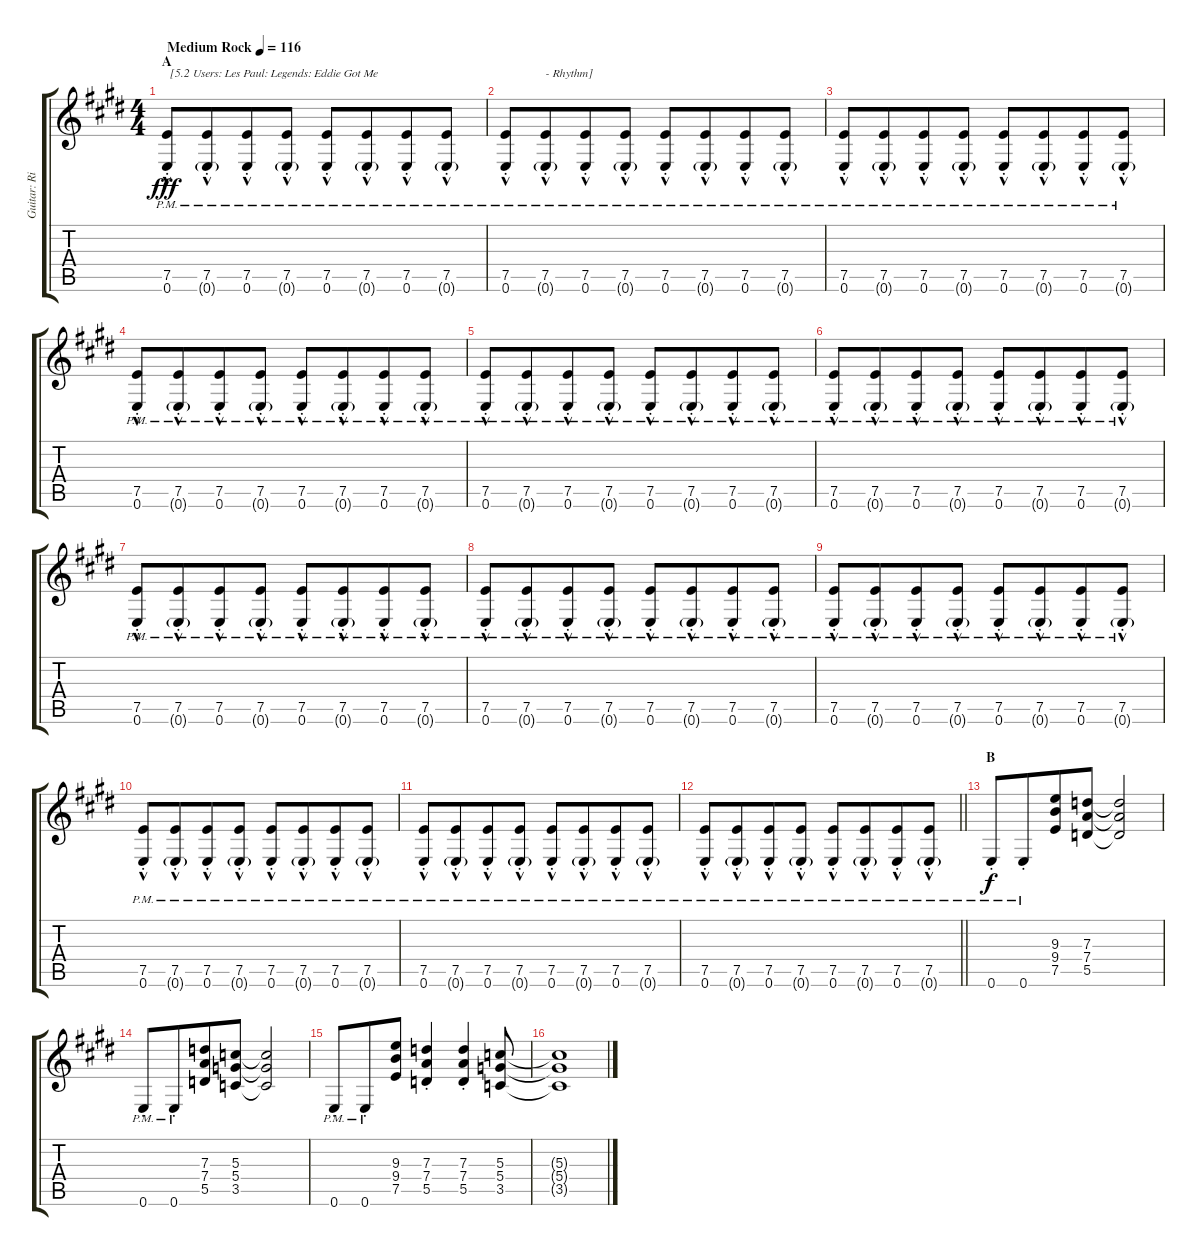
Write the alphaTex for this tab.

\track ("Guitar: Rik" "Guitar: Ri") {instrument distortionguitar}
\staff {score tabs}
\tuning (E4 B3 G3 D3 A2 E2) {hide}
\ts (4 4)
\section ("" "A")
\tempo (116 "Medium Rock")
\clef g2
\ks e
(7.5{hac pm st} 0.6{pm st}).8{txt " [5.2 Users: Les Paul: Legends: Eddie Got Me" dy fff instrument distortionguitar} (7.5{hac pm st} 0.6{g pm st}).8{beam merge} (7.5{hac pm st} 0.6{pm st}).8 (7.5{hac pm st} 0.6{g pm st}).8 (7.5{hac pm st} 0.6{pm st}).8 (7.5{hac pm st} 0.6{g pm st}).8{beam merge} (7.5{hac pm st} 0.6{pm st}).8 (7.5{hac pm st} 0.6{g pm st}).8 |
(7.5{hac pm st} 0.6{pm st}).8 (7.5{hac pm st} 0.6{g pm st}).8{txt "- Rhythm]" beam merge} (7.5{hac pm st} 0.6{pm st}).8 (7.5{hac pm st} 0.6{g pm st}).8 (7.5{hac pm st} 0.6{pm st}).8 (7.5{hac pm st} 0.6{g pm st}).8{beam merge} (7.5{hac pm st} 0.6{pm st}).8 (7.5{hac pm st} 0.6{g pm st}).8 |
(7.5{hac pm st} 0.6{pm st}).8 (7.5{hac pm st} 0.6{g pm st}).8{beam merge} (7.5{hac pm st} 0.6{pm st}).8 (7.5{hac pm st} 0.6{g pm st}).8 (7.5{hac pm st} 0.6{pm st}).8 (7.5{hac pm st} 0.6{g pm st}).8{beam merge} (7.5{hac pm st} 0.6{pm st}).8 (7.5{hac pm st} 0.6{g pm st}).8 |
(7.5{hac pm st} 0.6{pm st}).8 (7.5{hac pm st} 0.6{g pm st}).8{beam merge} (7.5{hac pm st} 0.6{pm st}).8 (7.5{hac pm st} 0.6{g pm st}).8 (7.5{hac pm st} 0.6{pm st}).8 (7.5{hac pm st} 0.6{g pm st}).8{beam merge} (7.5{hac pm st} 0.6{pm st}).8 (7.5{hac pm st} 0.6{g pm st}).8 |
(7.5{hac pm st} 0.6{pm st}).8 (7.5{hac pm st} 0.6{g pm st}).8{beam merge} (7.5{hac pm st} 0.6{pm st}).8 (7.5{hac pm st} 0.6{g pm st}).8 (7.5{hac pm st} 0.6{pm st}).8 (7.5{hac pm st} 0.6{g pm st}).8{beam merge} (7.5{hac pm st} 0.6{pm st}).8 (7.5{hac pm st} 0.6{g pm st}).8 |
(7.5{hac pm st} 0.6{pm st}).8 (7.5{hac pm st} 0.6{g pm st}).8{beam merge} (7.5{hac pm st} 0.6{pm st}).8 (7.5{hac pm st} 0.6{g pm st}).8 (7.5{hac pm st} 0.6{pm st}).8 (7.5{hac pm st} 0.6{g pm st}).8{beam merge} (7.5{hac pm st} 0.6{pm st}).8 (7.5{hac pm st} 0.6{g pm st}).8 |
(7.5{hac pm st} 0.6{pm st}).8 (7.5{hac pm st} 0.6{g pm st}).8{beam merge} (7.5{hac pm st} 0.6{pm st}).8 (7.5{hac pm st} 0.6{g pm st}).8 (7.5{hac pm st} 0.6{pm st}).8 (7.5{hac pm st} 0.6{g pm st}).8{beam merge} (7.5{hac pm st} 0.6{pm st}).8 (7.5{hac pm st} 0.6{g pm st}).8 |
(7.5{hac pm st} 0.6{pm st}).8 (7.5{hac pm st} 0.6{g pm st}).8{beam merge} (7.5{hac pm st} 0.6{pm st}).8 (7.5{hac pm st} 0.6{g pm st}).8 (7.5{hac pm st} 0.6{pm st}).8 (7.5{hac pm st} 0.6{g pm st}).8{beam merge} (7.5{hac pm st} 0.6{pm st}).8 (7.5{hac pm st} 0.6{g pm st}).8 |
(7.5{hac pm st} 0.6{pm st}).8 (7.5{hac pm st} 0.6{g pm st}).8{beam merge} (7.5{hac pm st} 0.6{pm st}).8 (7.5{hac pm st} 0.6{g pm st}).8 (7.5{hac pm st} 0.6{pm st}).8 (7.5{hac pm st} 0.6{g pm st}).8{beam merge} (7.5{hac pm st} 0.6{pm st}).8 (7.5{hac pm st} 0.6{g pm st}).8 |
(7.5{hac pm st} 0.6{pm st}).8 (7.5{hac pm st} 0.6{g pm st}).8{beam merge} (7.5{hac pm st} 0.6{pm st}).8 (7.5{hac pm st} 0.6{g pm st}).8 (7.5{hac pm st} 0.6{pm st}).8 (7.5{hac pm st} 0.6{g pm st}).8{beam merge} (7.5{hac pm st} 0.6{pm st}).8 (7.5{hac pm st} 0.6{g pm st}).8 |
(7.5{hac pm st} 0.6{pm st}).8 (7.5{hac pm st} 0.6{g pm st}).8{beam merge} (7.5{hac pm st} 0.6{pm st}).8 (7.5{hac pm st} 0.6{g pm st}).8 (7.5{hac pm st} 0.6{pm st}).8 (7.5{hac pm st} 0.6{g pm st}).8{beam merge} (7.5{hac pm st} 0.6{pm st}).8 (7.5{hac pm st} 0.6{g pm st}).8 |
\barLineRight lightlight
(7.5{hac pm st} 0.6{pm st}).8 (7.5{hac pm st} 0.6{g pm st}).8{beam merge} (7.5{hac pm st} 0.6{pm st}).8 (7.5{hac pm st} 0.6{g pm st}).8 (7.5{hac pm st} 0.6{pm st}).8 (7.5{hac pm st} 0.6{g pm st}).8{beam merge} (7.5{hac pm st} 0.6{pm st}).8 (7.5{hac pm st} 0.6{g pm st}).8 |
\section ("" "B")
0.6{pm st}.8{dy f} 0.6{pm st}.8{beam merge} (9.3 9.4 7.5).8 (7.3 7.4 5.5).8 (7.3{t} 7.4{t} 5.5{t}).2 |
0.6{pm st}.8 0.6{pm st}.8{beam merge} (7.3 7.4 5.5).8 (5.3 5.4 3.5).8 (5.3{t} 5.4{t} 3.5{t}).2 |
0.6{pm st}.8 0.6{pm st}.8{beam merge} (9.3 9.4 7.5).8 (7.3{st} 7.4{st} 5.5{st}).4 (7.3{st} 7.4{st} 5.5{st}).4 (5.3 5.4 3.5).8 |
(5.3{t} 5.4{t} 3.5{t}).1
